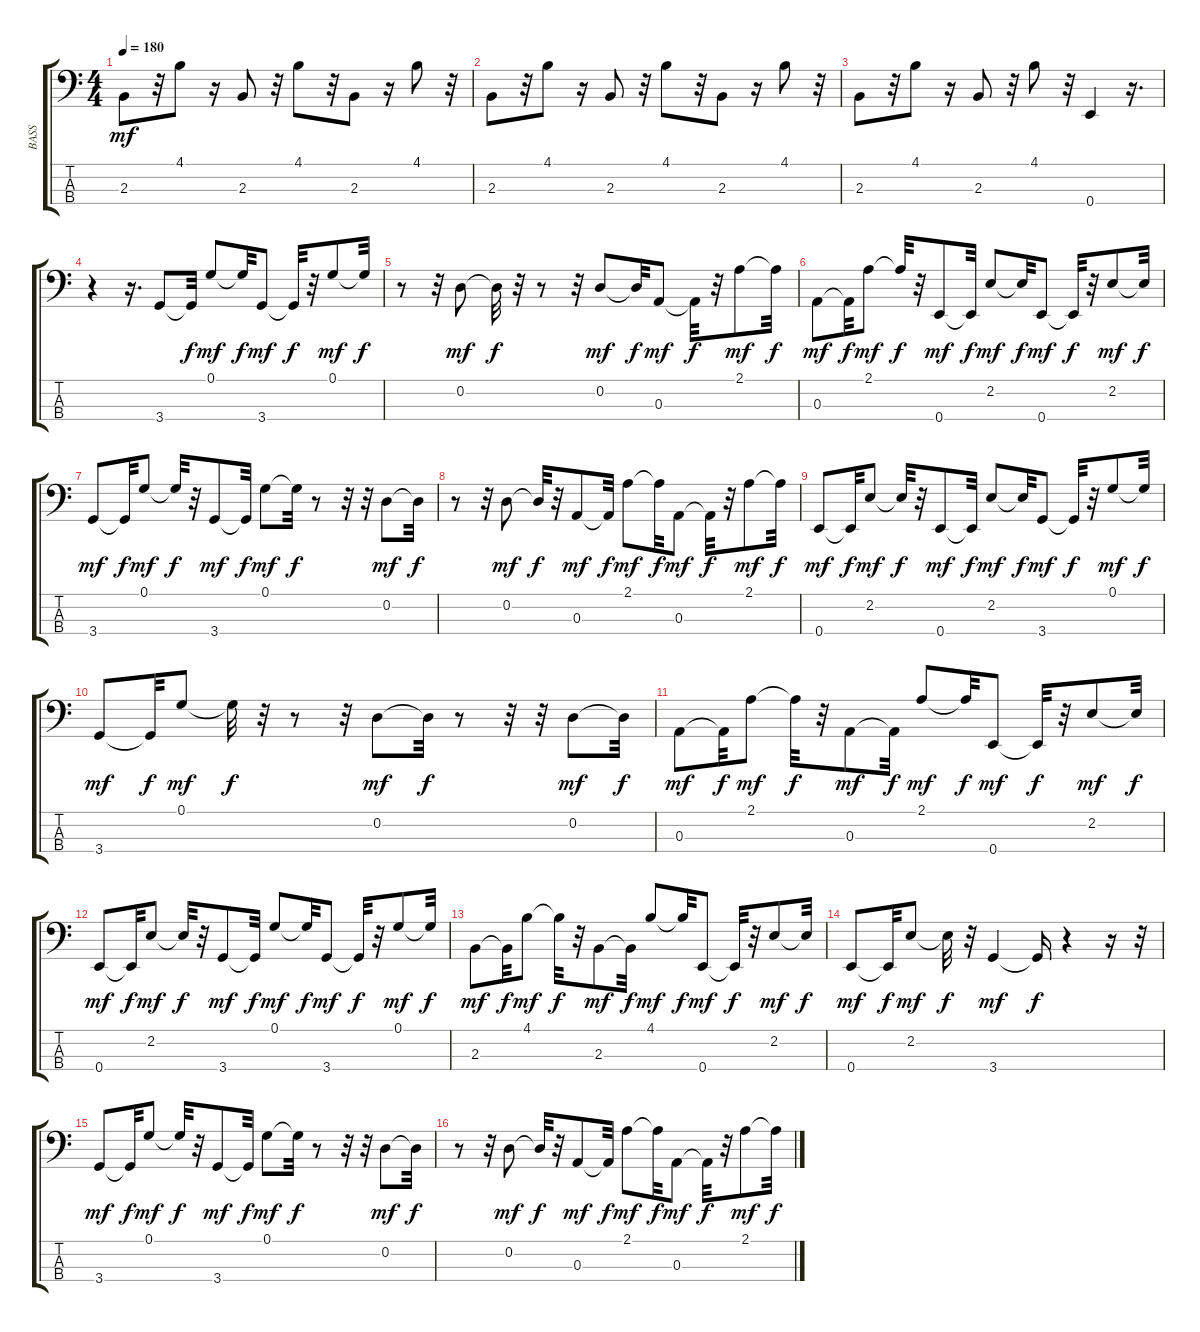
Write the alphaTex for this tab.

\track ("BASS" "BASS") {instrument electricguitarmuted}
\staff {score tabs}
\tuning (G2 D2 A1 E1) {hide}
\ts (4 4)
\tempo 180
\clef f4
\ks c
2.3.8{dy mf} r.32 4.1.8 r.16 2.3.8 r.32 4.1.8 r.32 2.3.8 r.16 4.1.8 r.32 |
2.3.8 r.32 4.1.8 r.16 2.3.8 r.32 4.1.8 r.32 2.3.8 r.16 4.1.8 r.32 |
2.3.8 r.32 4.1.8 r.16 2.3.8 r.32 4.1.8 r.32 0.4.4 r.16{d} |
r.4 r.16{d} 3.4.8 3.4{t}.32{dy f} 0.1.8{dy mf} 0.1{t}.32{dy f} 3.4.8{dy mf} 3.4{t}.32{dy f} r.32 0.1.8{dy mf} 0.1{t}.32{dy f} |
r.8 r.32 0.2.8{dy mf} 0.2{t}.32{dy f} r.32 r.8 r.32 0.2.8{dy mf} 0.2{t}.32{dy f} 0.3.8{dy mf} 0.3{t}.32{dy f} r.32 2.1.8{dy mf} 2.1{t}.32{dy f} |
0.3.8{dy mf} 0.3{t}.32{dy f} 2.1.8{dy mf} 2.1{t}.32{dy f} r.32 0.4.8{dy mf} 0.4{t}.32{dy f} 2.2.8{dy mf} 2.2{t}.32{dy f} 0.4.8{dy mf} 0.4{t}.32{dy f} r.32 2.2.8{dy mf} 2.2{t}.32{dy f} |
3.4.8{dy mf} 3.4{t}.32{dy f} 0.1.8{dy mf} 0.1{t}.32{dy f} r.32 3.4.8{dy mf} 3.4{t}.32{dy f} 0.1.8{dy mf} 0.1{t}.32{dy f} r.8 r.32 r.32 0.2.8{dy mf} 0.2{t}.32{dy f} |
r.8 r.32 0.2.8{dy mf} 0.2{t}.32{dy f} r.32 0.3.8{dy mf} 0.3{t}.32{dy f} 2.1.8{dy mf} 2.1{t}.32{dy f} 0.3.8{dy mf} 0.3{t}.32{dy f} r.32 2.1.8{dy mf} 2.1{t}.32{dy f} |
0.4.8{dy mf} 0.4{t}.32{dy f} 2.2.8{dy mf} 2.2{t}.32{dy f} r.32 0.4.8{dy mf} 0.4{t}.32{dy f} 2.2.8{dy mf} 2.2{t}.32{dy f} 3.4.8{dy mf} 3.4{t}.32{dy f} r.32 0.1.8{dy mf} 0.1{t}.32{dy f} |
3.4.8{dy mf} 3.4{t}.32{dy f} 0.1.8{dy mf} 0.1{t}.32{dy f} r.32 r.8 r.32 0.2.8{dy mf} 0.2{t}.32{dy f} r.8 r.32 r.32 0.2.8{dy mf} 0.2{t}.32{dy f} |
0.3.8{dy mf} 0.3{t}.32{dy f} 2.1.8{dy mf} 2.1{t}.32{dy f} r.32 0.3.8{dy mf} 0.3{t}.32{dy f} 2.1.8{dy mf} 2.1{t}.32{dy f} 0.4.8{dy mf} 0.4{t}.32{dy f} r.32 2.2.8{dy mf} 2.2{t}.32{dy f} |
0.4.8{dy mf} 0.4{t}.32{dy f} 2.2.8{dy mf} 2.2{t}.32{dy f} r.32 3.4.8{dy mf} 3.4{t}.32{dy f} 0.1.8{dy mf} 0.1{t}.32{dy f} 3.4.8{dy mf} 3.4{t}.32{dy f} r.32 0.1.8{dy mf} 0.1{t}.32{dy f} |
2.3.8{dy mf} 2.3{t}.32{dy f} 4.1.8{dy mf} 4.1{t}.32{dy f} r.32 2.3.8{dy mf} 2.3{t}.32{dy f} 4.1.8{dy mf} 4.1{t}.32{dy f} 0.4.8{dy mf} 0.4{t}.32{dy f} r.32 2.2.8{dy mf} 2.2{t}.32{dy f} |
0.4.8{dy mf} 0.4{t}.32{dy f} 2.2.8{dy mf} 2.2{t}.32{dy f} r.32 3.4.4{dy mf} 3.4{t}.16{dy f} r.4 r.16 r.32 |
3.4.8{dy mf} 3.4{t}.32{dy f} 0.1.8{dy mf} 0.1{t}.32{dy f} r.32 3.4.8{dy mf} 3.4{t}.32{dy f} 0.1.8{dy mf} 0.1{t}.32{dy f} r.8 r.32 r.32 0.2.8{dy mf} 0.2{t}.32{dy f} |
r.8 r.32 0.2.8{dy mf} 0.2{t}.32{dy f} r.32 0.3.8{dy mf} 0.3{t}.32{dy f} 2.1.8{dy mf} 2.1{t}.32{dy f} 0.3.8{dy mf} 0.3{t}.32{dy f} r.32 2.1.8{dy mf} 2.1{t}.32{dy f}
